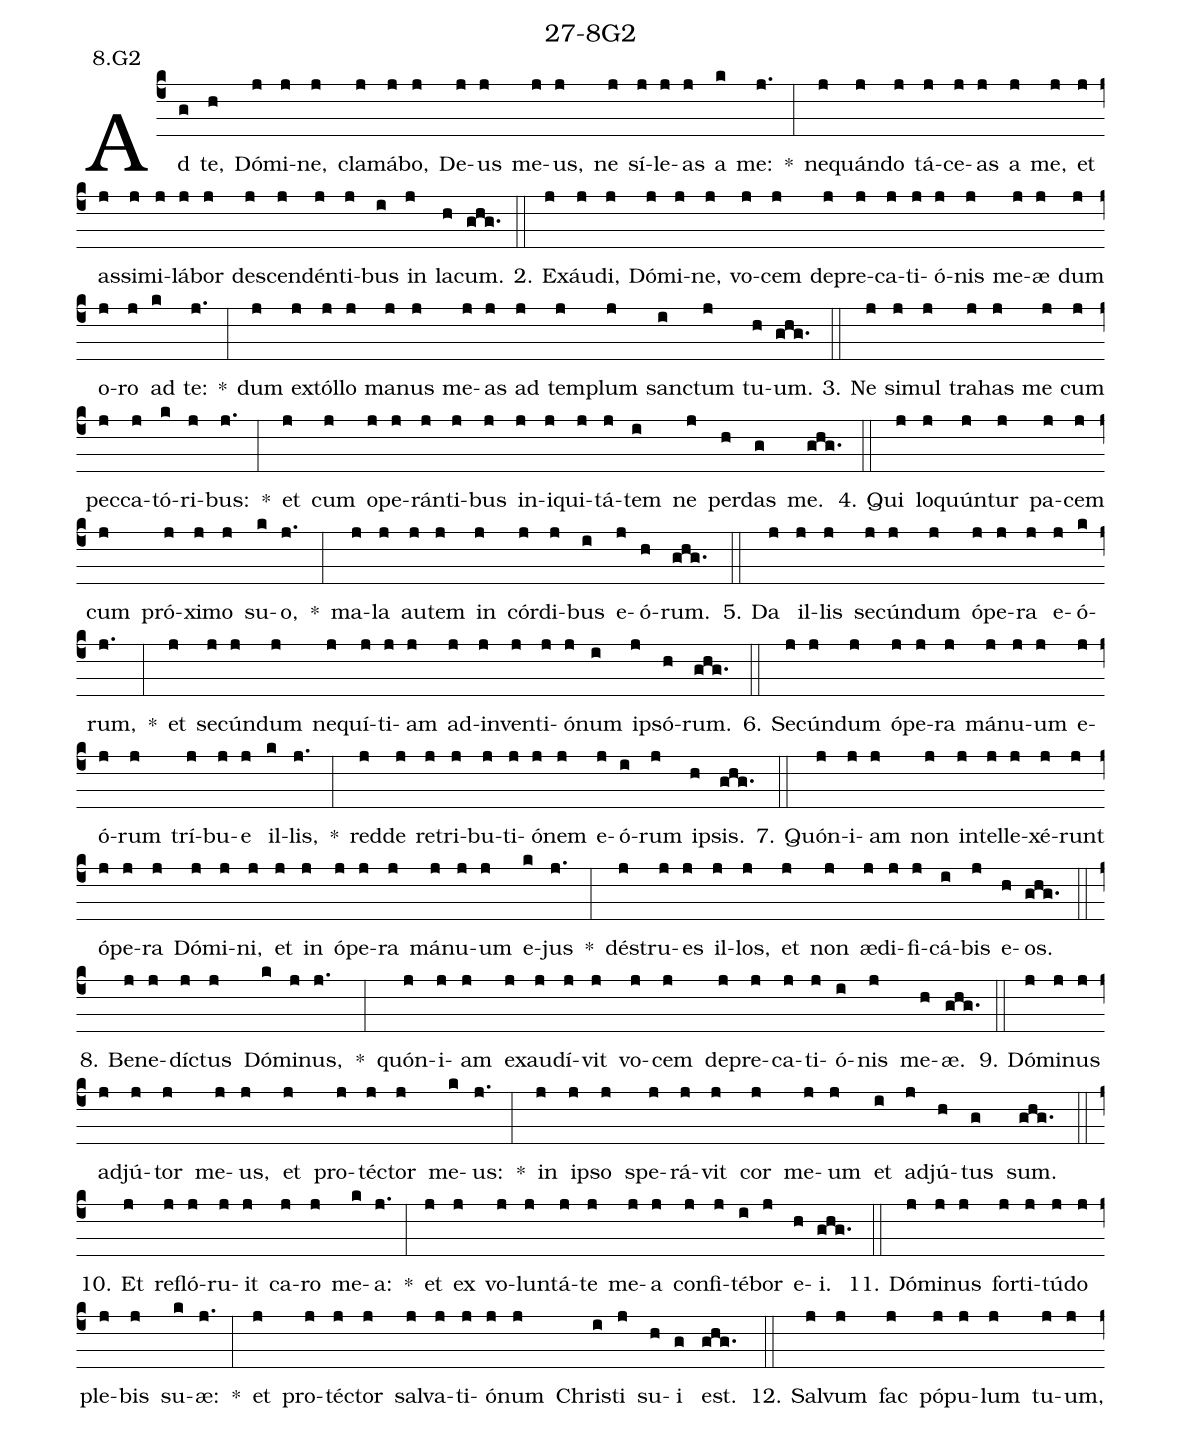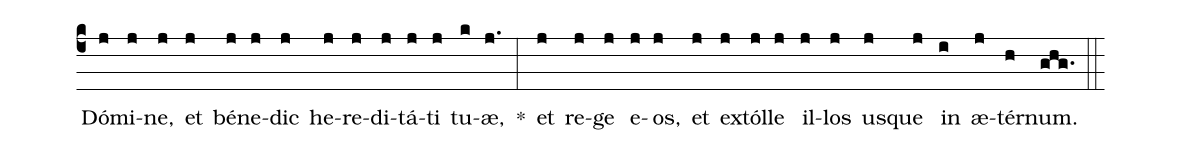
name: 27-8G2;
annotation: 8.G2;
%%
(c4)Ad(g) te,(h) Dó(j)mi(j)ne,(j) cla(j)má(j)bo,(j) De(j)us(j) me(j)us,(j) ne(j) sí(j)le(j)as(j) a(k) me:(j.) *(:) ne(j)quán(j)do(j) tá(j)ce(j)as(j) a(j) me,(j) et(j) as(j)si(j)mi(j)lá(j)bor(j) de(j)scen(j)dén(j)ti(j)bus(i) in(j) la(h)cum.(ghg.) (::)
2. Ex(j)áu(j)di,(j) Dó(j)mi(j)ne,(j) vo(j)cem(j) de(j)pre(j)ca(j)ti(j)ó(j)nis(j) me(j)æ(j) dum(j) o(j)ro(j) ad(k) te:(j.) *(:) dum(j) ex(j)tól(j)lo(j) ma(j)nus(j) me(j)as(j) ad(j) tem(j)plum(j) sanc(i)tum(j) tu(h)um.(ghg.) (::)
3. Ne(j) si(j)mul(j) tra(j)has(j) me(j) cum(j) pec(j)ca(j)tó(k)ri(j)bus:(j.) *(:) et(j) cum(j) o(j)pe(j)rán(j)ti(j)bus(j) in(j)i(j)qui(j)tá(j)tem(i) ne(j) per(h)das(g) me.(ghg.) (::)
4. Qui(j) lo(j)quún(j)tur(j) pa(j)cem(j) cum(j) pró(j)xi(j)mo(j) su(k)o,(j.) *(:) ma(j)la(j) au(j)tem(j) in(j) cór(j)di(j)bus(i) e(j)ó(h)rum.(ghg.) (::)
5. Da(j) il(j)lis(j) se(j)cún(j)dum(j) ó(j)pe(j)ra(j) e(j)ó(k)rum,(j.) *(:) et(j) se(j)cún(j)dum(j) ne(j)quí(j)ti(j)am(j) ad(j)in(j)ven(j)ti(j)ó(j)num(i) ip(j)só(h)rum.(ghg.) (::)
6. Se(j)cún(j)dum(j) ó(j)pe(j)ra(j) má(j)nu(j)um(j) e(j)ó(j)rum(j) trí(j)bu(j)e(j) il(k)lis,(j.) *(:) red(j)de(j) re(j)tri(j)bu(j)ti(j)ó(j)nem(j) e(j)ó(i)rum(j) ip(h)sis.(ghg.) (::)
7. Quón(j)i(j)am(j) non(j) in(j)tel(j)le(j)xé(j)runt(j) ó(j)pe(j)ra(j) Dó(j)mi(j)ni,(j) et(j) in(j) ó(j)pe(j)ra(j) má(j)nu(j)um(j) e(k)jus(j.) *(:) dé(j)stru(j)es(j) il(j)los,(j) et(j) non(j) æ(j)di(j)fi(j)cá(i)bis(j) e(h)os.(ghg.) (::)
8. Be(j)ne(j)díc(j)tus(j) Dó(k)mi(j)nus,(j.) *(:) quón(j)i(j)am(j) ex(j)au(j)dí(j)vit(j) vo(j)cem(j) de(j)pre(j)ca(j)ti(j)ó(i)nis(j) me(h)æ.(ghg.) (::)
9. Dó(j)mi(j)nus(j) ad(j)jú(j)tor(j) me(j)us,(j) et(j) pro(j)téc(j)tor(j) me(k)us:(j.) *(:) in(j) ip(j)so(j) spe(j)rá(j)vit(j) cor(j) me(j)um(j) et(i) ad(j)jú(h)tus(g) sum.(ghg.) (::)
10. Et(j) re(j)fló(j)ru(j)it(j) ca(j)ro(j) me(k)a:(j.) *(:) et(j) ex(j) vo(j)lun(j)tá(j)te(j) me(j)a(j) con(j)fi(j)té(i)bor(j) e(h)i.(ghg.) (::)
11. Dó(j)mi(j)nus(j) for(j)ti(j)tú(j)do(j) ple(j)bis(j) su(k)æ:(j.) *(:) et(j) pro(j)téc(j)tor(j) sal(j)va(j)ti(j)ó(j)num(j) Chris(i)ti(j) su(h)i(g) est.(ghg.) (::)
12. Sal(j)vum(j) fac(j) pó(j)pu(j)lum(j) tu(j)um,(j) Dó(j)mi(j)ne,(j) et(j) bé(j)ne(j)dic(j) he(j)re(j)di(j)tá(j)ti(j) tu(k)æ,(j.) *(:) et(j) re(j)ge(j) e(j)os,(j) et(j) ex(j)tól(j)le(j) il(j)los(j) us(j)que(j) in(i) æ(j)tér(h)num.(ghg.) (::)
